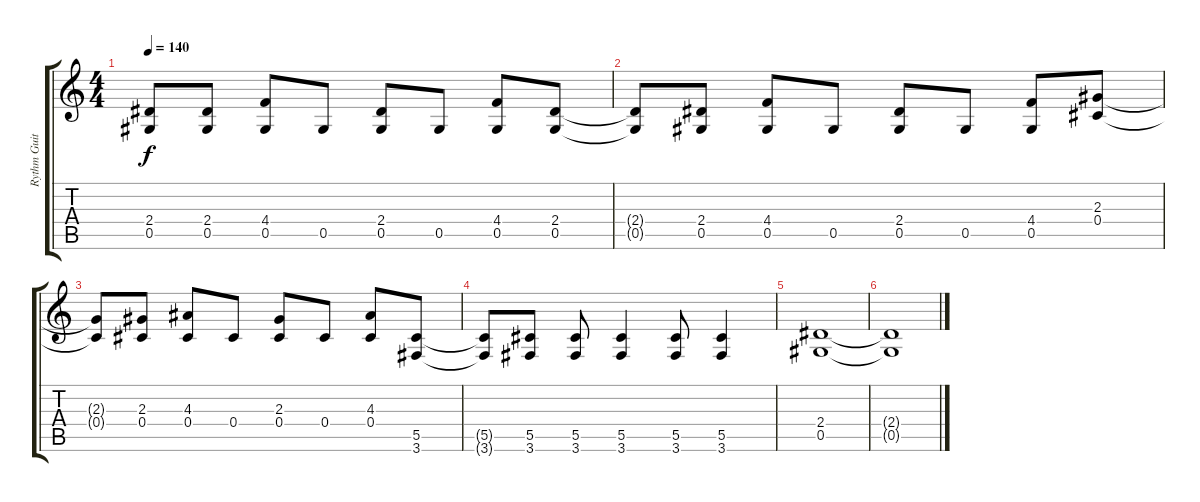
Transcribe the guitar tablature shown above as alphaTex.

\track ("Rythm Guitar" "Rythm Guit") {instrument distortionguitar}
\staff {score tabs}
\tuning (Eb4 Bb3 Gb3 Db3 Ab2 Eb2) {hide}
\ts (4 4)
\tempo 140
\clef g2
\ks c
(2.4{t} 0.5{t}).8{dy f} (2.4 0.5).8 (4.4 0.5).8 0.5.8 (2.4 0.5).8 0.5.8 (4.4 0.5).8 (2.4 0.5).8 |
(2.4{t} 0.5{t}).8 (2.4 0.5).8 (4.4 0.5).8 0.5.8 (2.4 0.5).8 0.5.8 (4.4 0.5).8 (2.3 0.4).8 |
(2.3{t} 0.4{t}).8 (2.3 0.4).8 (4.3 0.4).8 0.4.8 (2.3 0.4).8 0.4.8 (4.3 0.4).8 (5.5 3.6).8 |
(5.5{t} 3.6{t}).8 (5.5 3.6).8 (5.5 3.6).8 (5.5 3.6).4 (5.5 3.6).8 (5.5 3.6).4 |
(2.4 0.5).1 |
(2.4{t} 0.5{t}).1
